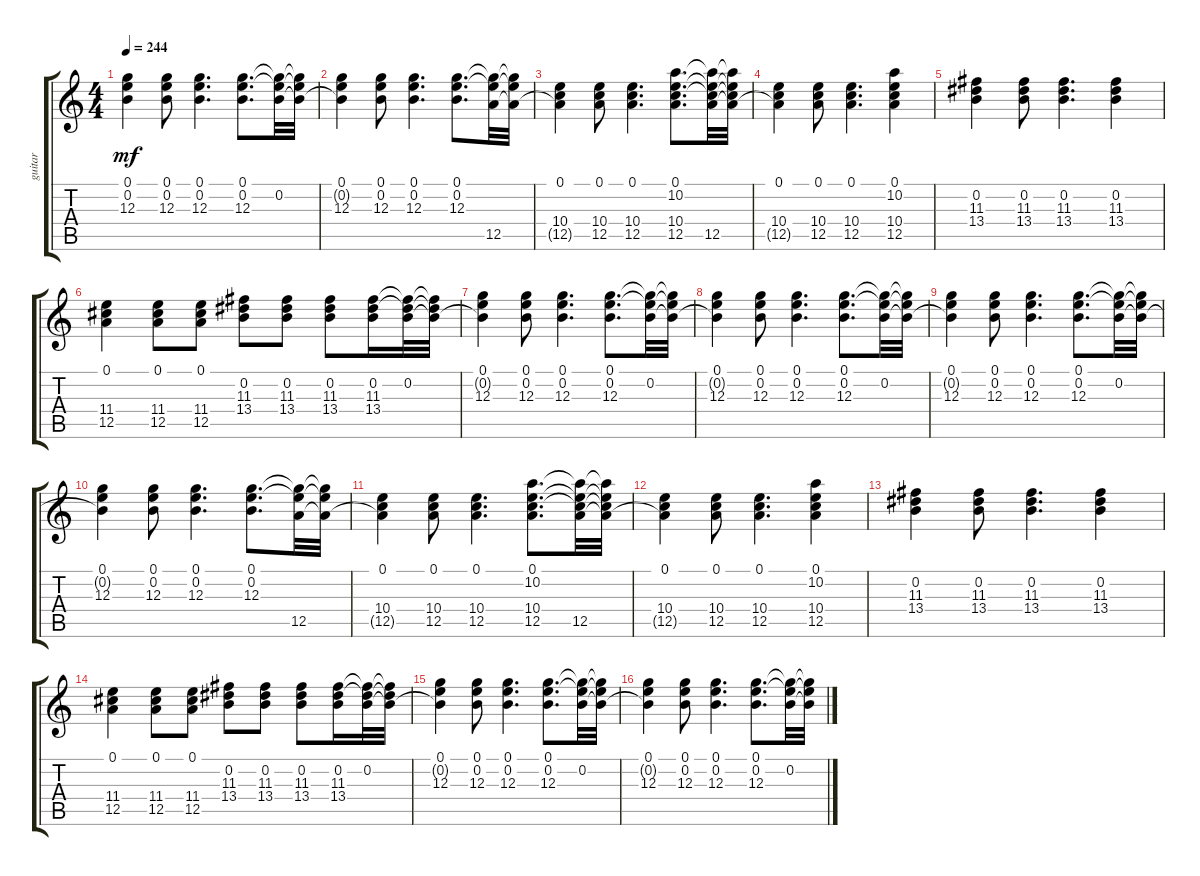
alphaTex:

\track ("guitar" "guitar") {instrument overdrivenguitar}
\staff {score tabs}
\tuning (E4 B3 G3 D3 A2 E2) {hide}
\ts (4 4)
\tempo 244
\clef g2
\ks c
(0.1 0.2{t} 12.3).4{dy mf} (0.1 0.2 12.3).8 (0.1 0.2 12.3).4{d} (0.1 0.2 12.3).8{d} (0.1{t} 0.2 12.3{t}).32 (0.1{t} 0.2{t} 12.3{t}).32 |
(0.1 0.2{t} 12.3).4 (0.1 0.2 12.3).8 (0.1 0.2 12.3).4{d} (0.1 0.2 12.3).8{d} (0.1{t} 12.3{t} 12.5).32 (0.1{t} 12.3{t} 12.5{t}).32 |
(0.1 10.4 12.5{t}).4 (0.1 10.4 12.5).8 (0.1 10.4 12.5).4{d} (0.1 10.2 10.4 12.5).8{d} (0.1{t} 10.2{t} 10.4{t} 12.5).32 (0.1{t} 10.2{t} 10.4{t} 12.5{t}).32 |
(0.1 10.4 12.5{t}).4 (0.1 10.4 12.5).8 (0.1 10.4 12.5).4{d} (0.1 10.2 10.4 12.5).4 |
(0.2 11.3 13.4).4 (0.2 11.3 13.4).8 (0.2 11.3 13.4).4{d} (0.2 11.3 13.4).4 |
(0.1 11.4 12.5).4 (0.1 11.4 12.5).8 (0.1 11.4 12.5).8 (0.2 11.3 13.4).8 (0.2 11.3 13.4).8 (0.2 11.3 13.4).8 (0.2 11.3 13.4).16 (0.2 11.3{t} 13.4{t}).32 (0.2{t} 11.3{t} 13.4{t}).32 |
(0.1 0.2{t} 12.3).4 (0.1 0.2 12.3).8 (0.1 0.2 12.3).4{d} (0.1 0.2 12.3).8{d} (0.1{t} 0.2 12.3{t}).32 (0.1{t} 0.2{t} 12.3{t}).32 |
(0.1 0.2{t} 12.3).4 (0.1 0.2 12.3).8 (0.1 0.2 12.3).4{d} (0.1 0.2 12.3).8{d} (0.1{t} 0.2 12.3{t}).32 (0.1{t} 0.2{t} 12.3{t}).32 |
(0.1 0.2{t} 12.3).4 (0.1 0.2 12.3).8 (0.1 0.2 12.3).4{d} (0.1 0.2 12.3).8{d} (0.1{t} 0.2 12.3{t}).32 (0.1{t} 0.2{t} 12.3{t}).32 |
(0.1 0.2{t} 12.3).4 (0.1 0.2 12.3).8 (0.1 0.2 12.3).4{d} (0.1 0.2 12.3).8{d} (0.1{t} 12.3{t} 12.5).32 (0.1{t} 12.3{t} 12.5{t}).32 |
(0.1 10.4 12.5{t}).4 (0.1 10.4 12.5).8 (0.1 10.4 12.5).4{d} (0.1 10.2 10.4 12.5).8{d} (0.1{t} 10.2{t} 10.4{t} 12.5).32 (0.1{t} 10.2{t} 10.4{t} 12.5{t}).32 |
(0.1 10.4 12.5{t}).4 (0.1 10.4 12.5).8 (0.1 10.4 12.5).4{d} (0.1 10.2 10.4 12.5).4 |
(0.2 11.3 13.4).4 (0.2 11.3 13.4).8 (0.2 11.3 13.4).4{d} (0.2 11.3 13.4).4 |
(0.1 11.4 12.5).4 (0.1 11.4 12.5).8 (0.1 11.4 12.5).8 (0.2 11.3 13.4).8 (0.2 11.3 13.4).8 (0.2 11.3 13.4).8 (0.2 11.3 13.4).16 (0.2 11.3{t} 13.4{t}).32 (0.2{t} 11.3{t} 13.4{t}).32 |
(0.1 0.2{t} 12.3).4 (0.1 0.2 12.3).8 (0.1 0.2 12.3).4{d} (0.1 0.2 12.3).8{d} (0.1{t} 0.2 12.3{t}).32 (0.1{t} 0.2{t} 12.3{t}).32 |
(0.1 0.2{t} 12.3).4 (0.1 0.2 12.3).8 (0.1 0.2 12.3).4{d} (0.1 0.2 12.3).8{d} (0.1{t} 0.2 12.3{t}).32 (0.1{t} 0.2{t} 12.3{t}).32
